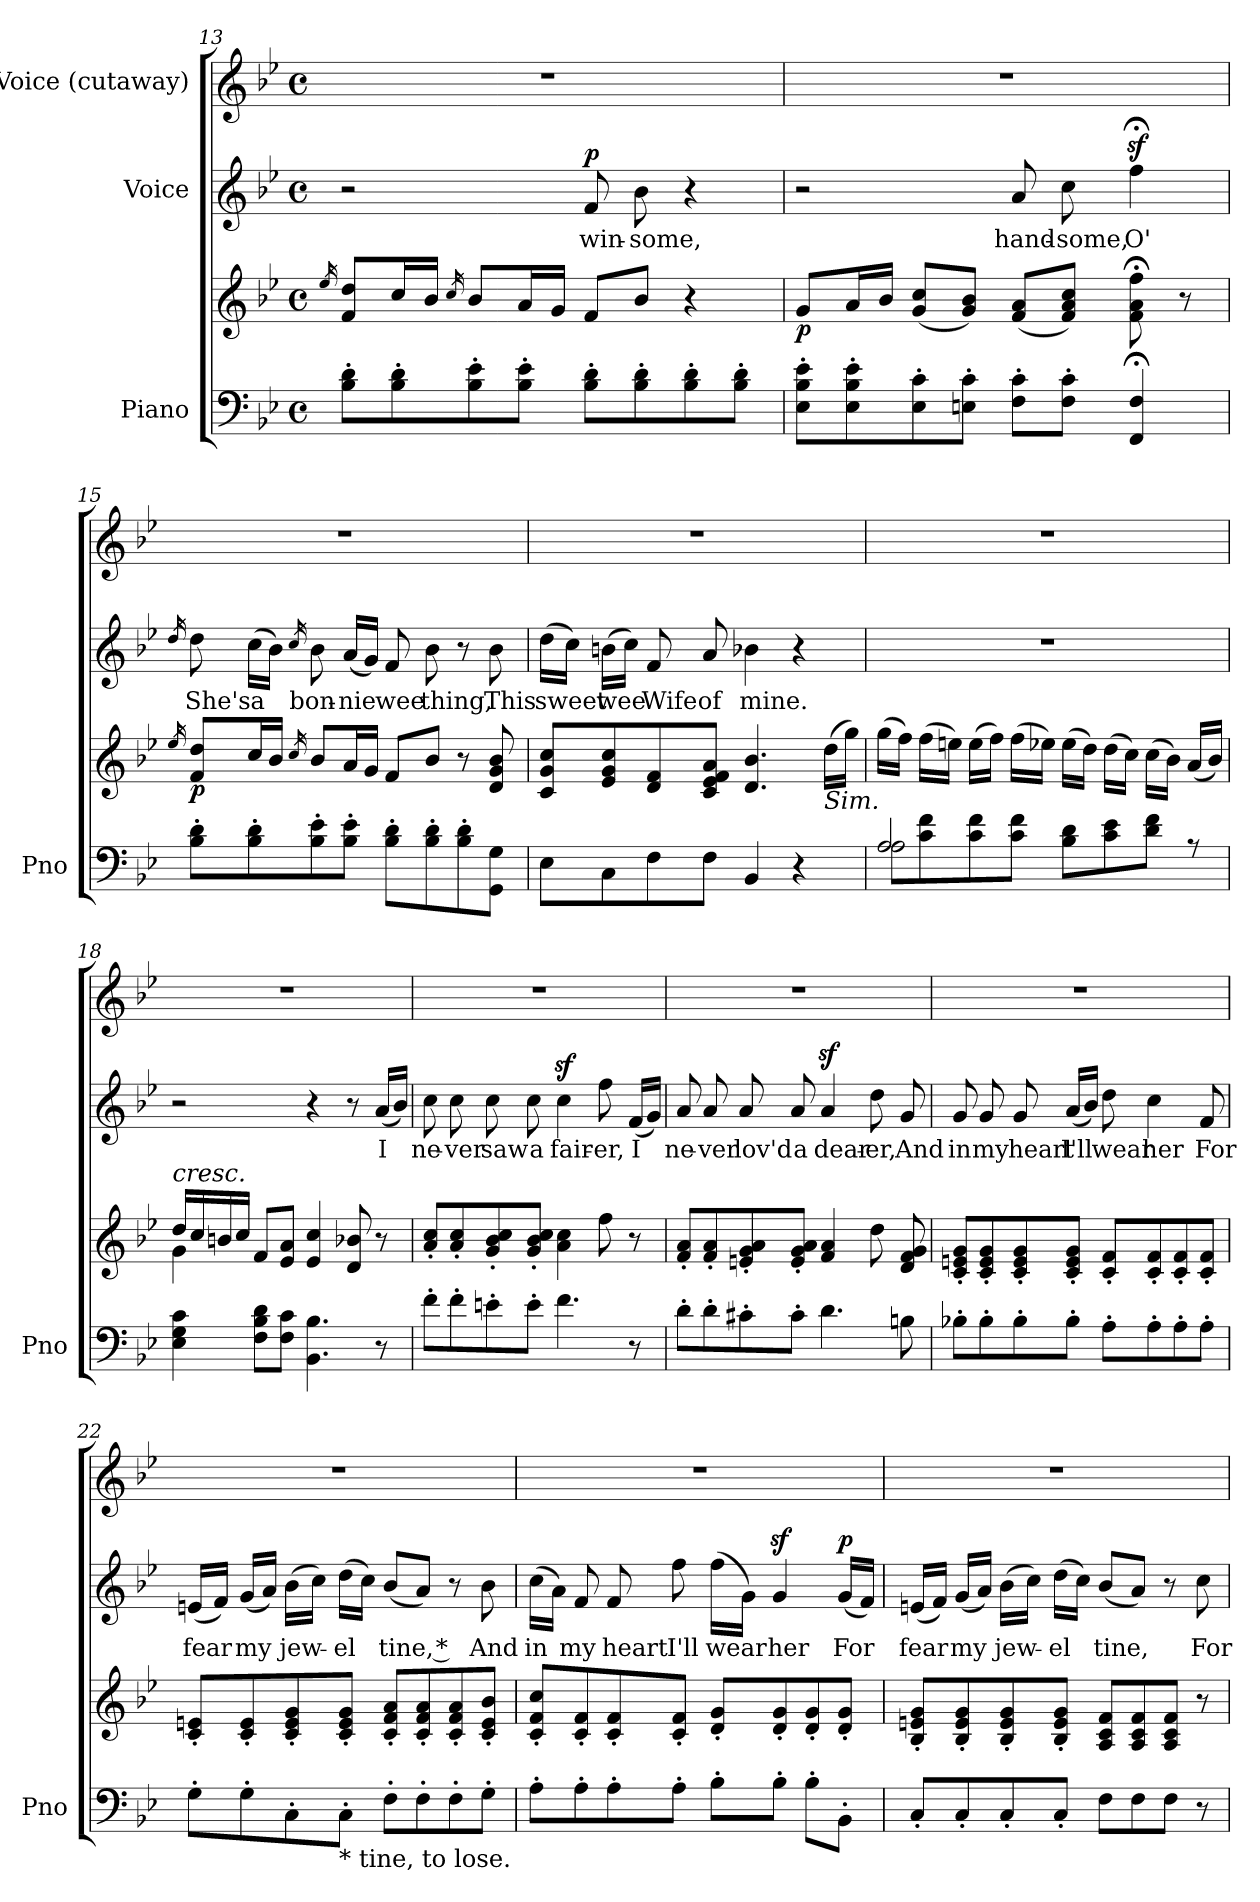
**kern	**kern	**dynam	**kern	**text	**dynam	**kern
*part3	*part3	*part3	*part2	*part2	*part2	*part1
*staff4	*staff3	*staff3/4	*staff2	*staff2	*staff2	*staff1
*I"Piano	*	*	*I"Voice	*	*	*I"Voice (cutaway)
*I'Pno	*	*	*	*	*	*
!!LO:PB:g=z
*clefF4	*clefG2	*	*clefG2	*	*	*clefG2
*k[b-e-]	*k[b-e-]	*	*k[b-e-]	*	*	*k[b-e-]
*M4/4	*M4/4	*	*M4/4	*	*	*M4/4
*met(c)	*met(c)	*	*met(c)	*	*	*met(c)
=13	=13	=13	=13	=13	=13	=13
.	16qee-/	.	.	.	.	.
8B-\' 8d\'L	8f/ 8dd/L	.	2r	.	.	1r
8B-\' 8d\'	16cc/L	.	.	.	.	.
.	16b-/JJ	.	.	.	.	.
.	16qcc/	.	.	.	.	.
8B-\' 8e-\'	8b-/L	.	.	.	.	.
8B-\' 8e-\'J	16a/L	.	.	.	.	.
.	16g/JJ	.	.	.	.	.
!	!	!	!	!LO:LY:b	!LO:DY:a	!
8B-\' 8d\'L	8f/L	.	8f/	win-	p	.
!	!	!	!	!LO:LY:b	!	!
8B-\' 8d\'	8b-/J	.	8b-\	-some,	.	.
8B-\' 8d\'	4r	.	4r	.	.	.
8B-\' 8d\'J	.	.	.	.	.	.
=14	=14	=14	=14	=14	=14	=14
!	!	!LO:DY:b	!	!	!	!
8E-\' 8B-\' 8e-\'L	8g/L	p	2r	.	.	1r
8E-\' 8B-\' 8e-\'	16a/L	.	.	.	.	.
.	16b-/JJ	.	.	.	.	.
8E-\' 8c\'	(<8g/ 8cc/L	.	.	.	.	.
8En\' 8c\'J	8g/ 8b-/J)	.	.	.	.	.
!	!	!	!	!LO:LY:b	!	!
8F\' 8c\'L	(<8f/ 8a/L	.	8a/	hand-	.	.
!	!	!	!	!LO:LY:b	!	!
8F\' 8c\'J	8f/ 8a/ 8cc/J)	.	8cc\	-some,	.	.
!	!	!	!	!LO:LY:b	!	!
4FF/;< 4F/;<	8f\;< 8a\;< 8ff\;<	.	4ffz>;<\	O'	.	.
.	8r	.	.	.	.	.
=15	=15	=15	=15	=15	=15	=15
.	16qee-/	.	16qdd/	.	.	.
!	!	!LO:DY:b	!	!LO:LY:b	!	!
8B-\' 8d\'L	8f/ 8dd/L	p	8dd\	She's	.	1r
!	!	!	!	!LO:LY:b	!	!
8B-\' 8d\'	16cc/L	.	(>16cc\LL	a	.	.
.	16b-/JJ	.	16b-\JJ)	.	.	.
.	16qcc/	.	16qcc/	.	.	.
!	!	!	!	!LO:LY:b	!	!
8B-\' 8e-\'	8b-/L	.	8b-\	bon-	.	.
!	!	!	!	!LO:LY:b	!	!
8B-\' 8e-\'J	16a/L	.	(<16a/LL	-nie	.	.
.	16g/JJ	.	16g/JJ)	.	.	.
!	!	!	!	!LO:LY:b	!	!
8B-\' 8d\'L	8f/L	.	8f/	wee	.	.
!	!	!	!	!LO:LY:b	!	!
8B-\' 8d\'	8b-/J	.	8b-\	thing,	.	.
8B-\' 8d\'	8r	.	8r	.	.	.
!	!	!	!	!LO:LY:b	!	!
8GG\ 8G\J	8d/ 8g/ 8b-/	.	8b-\	This	.	.
!!LO:LB:g=z
=16	=16	=16	=16	=16	=16	=16
!	!	!	!	!LO:LY:b	!	!
*	*	*	*	*	*	*^
8E-\L	8c/ 8g/ 8cc/L	.	(>16dd\LL	sweet	.	1r	2..ryy
.	.	.	16cc\JJ)	.	.	.	.
!	!	!	!	!LO:LY:b	!	!	!
8C\	8e-/ 8g/ 8cc/	.	(>16bn\LL	wee	.	.	.
.	.	.	16cc\JJ)	.	.	.	.
!	!	!	!	!LO:LY:b	!	!	!
8F\	8d/ 8f/	.	8f/	Wife	.	.	.
!	!	!	!	!LO:LY:b	!	!	!
8F\J	8c/ 8e-/ 8f/ 8a/J	.	8a/	of	.	.	.
!	!	!	!	!LO:LY:b	!	!	!
4BB-/	4.d/ 4.b-/	.	4b-X\	mine.	.	.	.
4r	.	.	4r	.	.	.	.
*	*	*	*	*	*	*MM142	*
!	!LO:TX:b:i:t=Sim.	!	!	!	!	!	!
.	(>16dd\LL	.	.	.	.	.	8ryy
.	16gg\JJ)	.	.	.	.	.	.
=17	=17	=17	=17	=17	=17	=17	=17
*^	*	*	*	*	*	*	*
!	!LO:N:head=open	!	!	!	!	!	!	!
*	*	*	*	*	*	*	*v	*v
2A/	8A\L	(>16gg\LL	.	1r	.	.	1r
!	!	!	!LO:DY:a	!	!	!	!
.	.	16ff\JJ)	other-dynamics	.	.	.	.
.	8c\ 8f\	(>16ff\LL	.	.	.	.	.
.	.	16een\JJ)	.	.	.	.	.
.	8c\ 8f\	(>16ee\LL	.	.	.	.	.
.	.	16ff\JJ)	.	.	.	.	.
.	8c\ 8f\J	(>16ff\LL	.	.	.	.	.
.	.	16ee-X\JJ)	.	.	.	.	.
2ryy	8B-\ 8d\L	(>16ee-\LL	.	.	.	.	.
.	.	16dd\JJ)	.	.	.	.	.
.	8c\ 8e-\	(>16dd\LL	.	.	.	.	.
.	.	16cc\JJ)	.	.	.	.	.
.	8d\ 8f\J	(>16cc\LL	.	.	.	.	.
.	.	16b-\JJ)	.	.	.	.	.
.	8rA	(<16a/LL	.	.	.	.	.
.	.	16b-/JJ)	.	.	.	.	.
*v	*v	*	*	*	*	*	*
=18	=18	=18	=18	=18	=18	=18
*	*^	*	*	*	*	*
!	!LO:TX:a:i:t=cresc.	!	!	!	!	!	!
*	*	*	*	*	*	*	*^
4E-\ 4G\ 4c\	16dd/LL	4g\	.	2r	.	.	1r	2..ryy
.	16cc/	.	.	.	.	.	.	.
.	16bn/	.	.	.	.	.	.	.
.	16cc/JJ	.	.	.	.	.	.	.
8F\ 8B-\ 8d\L	8f/L	2.rffyy	.	.	.	.	.	.
8F\ 8c\J	8e-/ 8a/J	.	.	.	.	.	.	.
4.BB-\ 4.B-\	4e-/ 4cc/	.	.	4r	.	.	.	.
.	8d/ 8b-X/	.	.	8r	.	.	.	.
*	*	*	*	*	*	*	*MM120	*
!	!	!	!	!	!LO:LY:b	!	!	!
8r	8r	.	.	(<16a/LL	I	.	.	8ryy
.	.	.	.	16b-/JJ)	.	.	.	.
*	*v	*v	*	*	*	*	*	*
!!LO:LB:g=z
=19	=19	=19	=19	=19	=19	=19	=19
!	!	!	!	!LO:LY:b	!	!	!
*	*	*	*	*	*	*v	*v
8f'\L	8a/' 8cc/'L	.	8cc\	ne-	.	1r
!	!	!	!	!LO:LY:b	!	!
8f'\	8a/' 8cc/'	.	8cc\	-ver	.	.
!	!	!	!	!LO:LY:b	!	!
8en'\	8g/' 8b-/' 8cc/'	.	8cc\	saw	.	.
!	!	!	!	!LO:LY:b	!	!
8e'\J	8g/' 8b-/' 8cc/'J	.	8cc\	a	.	.
!	!	!	!	!LO:LY:b	!	!
4.f\	4a\ 4cc\	.	4ccz>\	fair-	.	.
!	!	!	!	!LO:LY:b	!	!
.	8ff\	.	8ff\	-er,	.	.
!	!	!	!	!LO:LY:b	!	!
8r	8r	.	(<16f/LL	I	.	.
.	.	.	16g/JJ)	.	.	.
=20	=20	=20	=20	=20	=20	=20
!	!	!	!	!LO:LY:b	!	!
8d'\L	8f/' 8a/'L	.	8a/	ne-	.	1r
!	!	!	!	!LO:LY:b	!	!
8d'\	8f/' 8a/'	.	8a/	-ver	.	.
!	!	!	!	!LO:LY:b	!	!
8c#X'\	8en/' 8g/' 8a/'	.	8a/	lov'd	.	.
!	!	!	!	!LO:LY:b	!	!
8c#'\J	8e/' 8g/' 8a/'J	.	8a/	a	.	.
!	!	!	!	!LO:LY:b	!	!
4.d\	4f/ 4a/	.	4az>/	dear-	.	.
!	!	!	!	!LO:LY:b	!	!
.	8dd\	.	8dd\	-er,	.	.
!	!	!	!	!LO:LY:b	!	!
8Bn\	8d/ 8f/ 8g/	.	8g/	And	.	.
!!LO:LB:g=z
=21	=21	=21	=21	=21	=21	=21
!	!	!	!	!LO:LY:b	!	!
8B-X'\L	8c/' 8en/' 8g/'L	.	8g/	in	.	1r
!	!	!	!	!LO:LY:b	!	!
8B-'\	8c/' 8e/' 8g/'	.	8g/	my	.	.
!	!	!	!	!LO:LY:b	!	!
8B-'\	8c/' 8e/' 8g/'	.	8g/	heart	.	.
!	!	!	!	!LO:LY:b	!	!
8B-'\J	8c/' 8e/' 8g/'J	.	(<16a/LL	I'll	.	.
.	.	.	16b-/JJ)	.	.	.
!	!	!	!	!LO:LY:b	!	!
8A'\L	8c/' 8f/'L	.	8dd\	wear	.	.
!	!	!	!	!LO:LY:b	!	!
8A'\	8c/' 8f/'	.	4cc\	her	.	.
8A'\	8c/' 8f/'	.	.	.	.	.
!	!	!	!	!LO:LY:b	!	!
8A'\J	8c/' 8f/'J	.	8f/	For	.	.
=22	=22	=22	=22	=22	=22	=22
!	!	!	!	!LO:LY:b	!	!
8G'\L	8c/' 8en/'L	.	(<16en/LL	fear	.	1r
.	.	.	16f/JJ)	.	.	.
!	!	!	!	!LO:LY:b	!	!
8G'\	8c/' 8e/'	.	(<16g/LL	my	.	.
.	.	.	16a/JJ)	.	.	.
!	!	!	!	!LO:LY:b	!	!
8C'\	8c/' 8e/' 8g/'	.	(>16b-\LL	jew-	.	.
.	.	.	16cc\JJ)	.	.	.
!LO:TX:b:t=* tine, to lose.	!	!	!	!	!	!
!	!	!	!	!LO:LY:b	!	!
8C'\J	8c/' 8e/' 8g/'J	.	(>16dd\LL	-el	.	.
.	.	.	16cc\JJ)	.	.	.
!	!	!	!	!LO:LY:b	!	!
8F'\L	8c/' 8f/' 8a/'L	.	(<8b-/L	tine, *	.	.
8F'\	8c/' 8f/' 8a/'	.	8a/J)	.	.	.
8F'\	8c/' 8f/' 8a/'	.	8r	.	.	.
!	!	!	!	!LO:LY:b	!	!
8G'\J	8c/' 8e/' 8b-/'J	.	8b-\	And	.	.
!!LO:PB:g=z
=23	=23	=23	=23	=23	=23	=23
!	!	!	!	!LO:LY:b	!	!
8A'\L	8c/' 8f/' 8cc/'L	.	(>16cc\LL	in	.	1r
.	.	.	16a\JJ)	.	.	.
!	!	!	!	!LO:LY:b	!	!
8A'\	8c/' 8f/'	.	8f/	my	.	.
!	!	!	!	!LO:LY:b	!	!
8A'\	8c/' 8f/'	.	8f/	heart	.	.
!	!	!	!	!LO:LY:b	!	!
8A'\J	8c/' 8f/'J	.	8ff\	I'll	.	.
!	!	!	!	!LO:LY:b	!	!
8B-'\L	8d/' 8g/'L	.	(>16ff\LL	wear	.	.
.	.	.	16g\JJ)	.	.	.
!	!	!	!	!LO:LY:b	!	!
8B-'\J	8d/' 8g/'	.	4gz>/	her	.	.
8B-'\L	8d/' 8g/'	.	.	.	.	.
!	!	!	!	!LO:LY:b	!LO:DY:a	!
8BB-'\J	8d/' 8g/'J	.	(<16g/LL	For	p	.
.	.	.	16f/JJ)	.	.	.
=24	=24	=24	=24	=24	=24	=24
!	!	!	!	!LO:LY:b	!	!
8C'/L	8B-/' 8en/' 8g/'L	.	(<16en/LL	fear	.	1r
.	.	.	16f/JJ)	.	.	.
!	!	!	!	!LO:LY:b	!	!
8C'/	8B-/' 8e/' 8g/'	.	(<16g/LL	my	.	.
.	.	.	16a/JJ)	.	.	.
!	!	!	!	!LO:LY:b	!	!
8C'/	8B-/' 8e/' 8g/'	.	(>16b-\LL	jew-	.	.
.	.	.	16cc\JJ)	.	.	.
!	!	!	!	!LO:LY:b	!	!
8C'/J	8B-/' 8e/' 8g/'J	.	(>16dd\LL	-el	.	.
.	.	.	16cc\JJ)	.	.	.
!	!	!	!	!LO:LY:b	!	!
8F\L	8A/ 8c/ 8f/L	.	(<8b-/L	tine,	.	.
8F\	8A/ 8c/ 8f/	.	8a/J)	.	.	.
8F\J	8A/ 8c/ 8f/J	.	8r	.	.	.
!	!	!	!	!LO:LY:b	!	!
8r	8r	.	8cc\	For	.	.
=	=	=	=	=	=	=
*-	*-	*-	*-	*-	*-	*-
